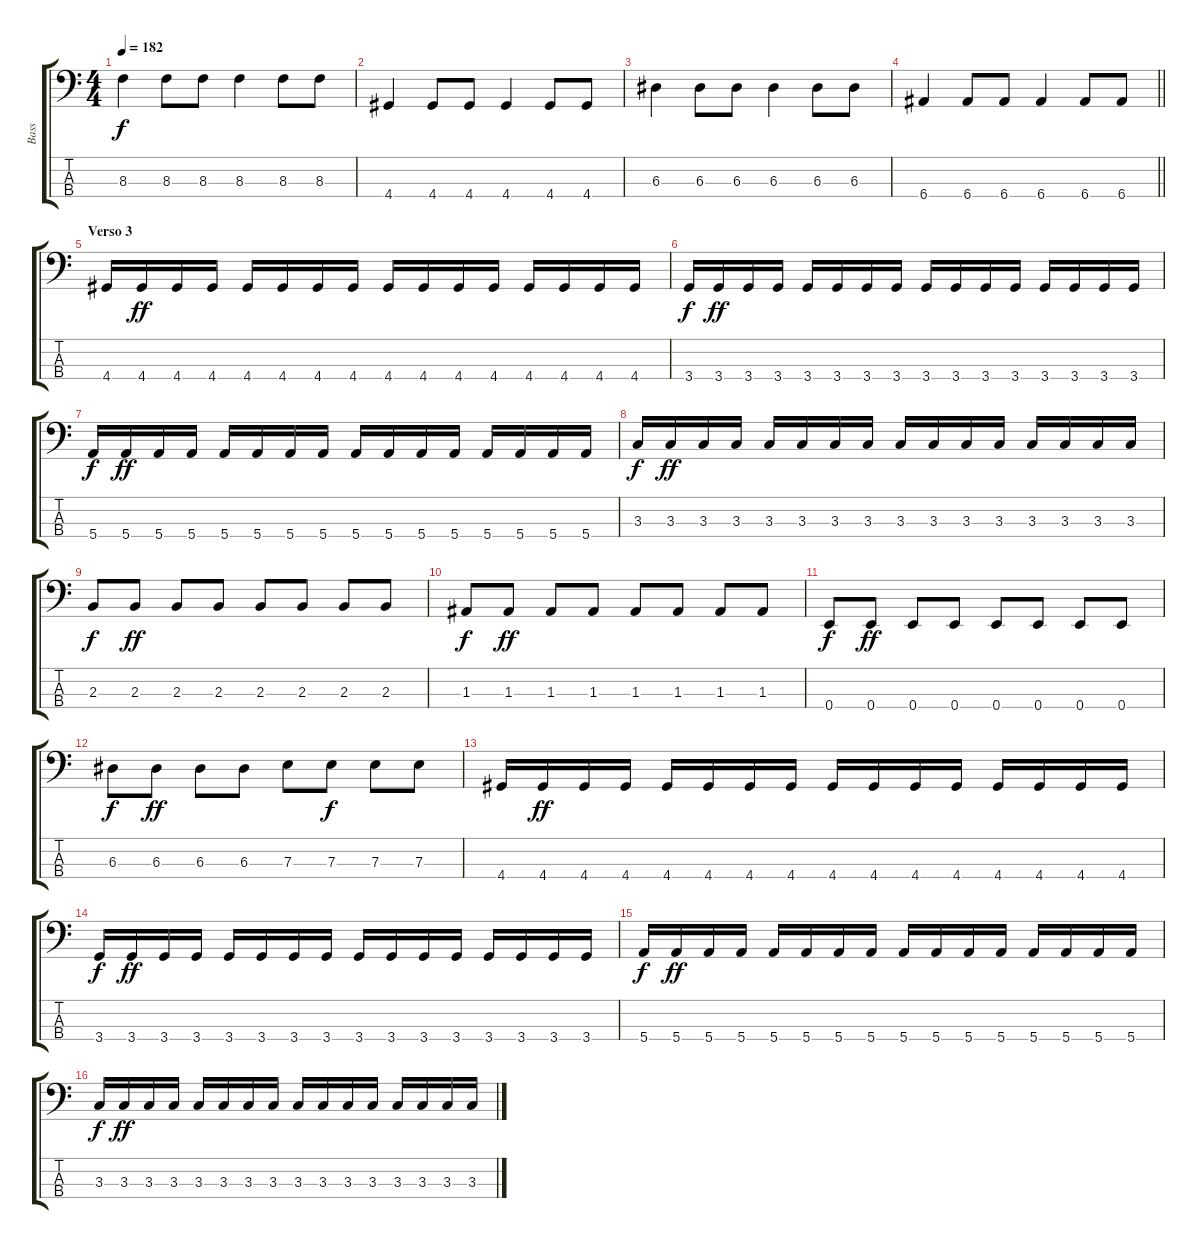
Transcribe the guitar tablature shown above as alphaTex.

\track ("Bass" "Bass") {instrument electricbasspick}
\staff {score tabs}
\tuning (G2 D2 A1 E1) {hide}
\ts (4 4)
\tempo 182
\clef f4
\ks c
8.3.4{dy f} 8.3.8 8.3.8 8.3.4 8.3.8 8.3.8 |
4.4.4 4.4.8 4.4.8 4.4.4 4.4.8 4.4.8 |
6.3.4 6.3.8 6.3.8 6.3.4 6.3.8 6.3.8 |
\barLineRight lightlight
6.4.4 6.4.8 6.4.8 6.4.4 6.4.8 6.4.8 |
\section ("" "Verso 3")
4.4.16 4.4.16{dy ff} 4.4.16 4.4.16 4.4.16 4.4.16 4.4.16 4.4.16 4.4.16 4.4.16 4.4.16 4.4.16 4.4.16 4.4.16 4.4.16 4.4.16 |
3.4.16{dy f} 3.4.16{dy ff} 3.4.16 3.4.16 3.4.16 3.4.16 3.4.16 3.4.16 3.4.16 3.4.16 3.4.16 3.4.16 3.4.16 3.4.16 3.4.16 3.4.16 |
5.4.16{dy f} 5.4.16{dy ff} 5.4.16 5.4.16 5.4.16 5.4.16 5.4.16 5.4.16 5.4.16 5.4.16 5.4.16 5.4.16 5.4.16 5.4.16 5.4.16 5.4.16 |
3.3.16{dy f} 3.3.16{dy ff} 3.3.16 3.3.16 3.3.16 3.3.16 3.3.16 3.3.16 3.3.16 3.3.16 3.3.16 3.3.16 3.3.16 3.3.16 3.3.16 3.3.16 |
2.3.8{dy f} 2.3.8{dy ff} 2.3.8 2.3.8 2.3.8 2.3.8 2.3.8 2.3.8 |
1.3.8{dy f} 1.3.8{dy ff} 1.3.8 1.3.8 1.3.8 1.3.8 1.3.8 1.3.8 |
0.4.8{dy f} 0.4.8{dy ff} 0.4.8 0.4.8 0.4.8 0.4.8 0.4.8 0.4.8 |
6.3.8{dy f} 6.3.8{dy ff} 6.3.8 6.3.8 7.3.8 7.3.8{dy f} 7.3.8 7.3.8 |
4.4.16 4.4.16{dy ff} 4.4.16 4.4.16 4.4.16 4.4.16 4.4.16 4.4.16 4.4.16 4.4.16 4.4.16 4.4.16 4.4.16 4.4.16 4.4.16 4.4.16 |
3.4.16{dy f} 3.4.16{dy ff} 3.4.16 3.4.16 3.4.16 3.4.16 3.4.16 3.4.16 3.4.16 3.4.16 3.4.16 3.4.16 3.4.16 3.4.16 3.4.16 3.4.16 |
5.4.16{dy f} 5.4.16{dy ff} 5.4.16 5.4.16 5.4.16 5.4.16 5.4.16 5.4.16 5.4.16 5.4.16 5.4.16 5.4.16 5.4.16 5.4.16 5.4.16 5.4.16 |
3.3.16{dy f} 3.3.16{dy ff} 3.3.16 3.3.16 3.3.16 3.3.16 3.3.16 3.3.16 3.3.16 3.3.16 3.3.16 3.3.16 3.3.16 3.3.16 3.3.16 3.3.16
